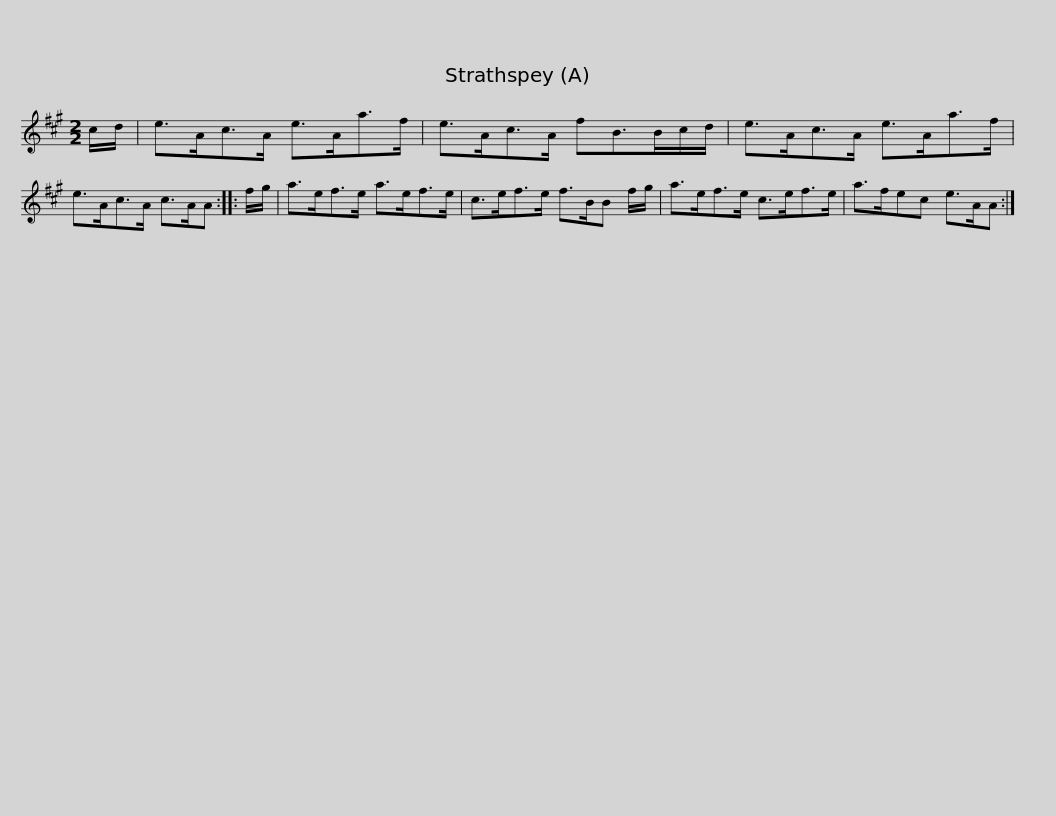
X:1
L:1/8
M:2/2
I:linebreak $
K:A
V:1 treble
V:1
 c/d/ | e>Ac>A e>Aa>f | e>Ac>A fB>Bc/d/ | e>Ac>A e>Aa>f | e>Ac>A c>AA :: %5
 f/g/ |$ a>ef>e a>ef>e | c>ef>e f>BB f/g/ | a>ef>e c>ef>e | a>fec e>AA :| %10
